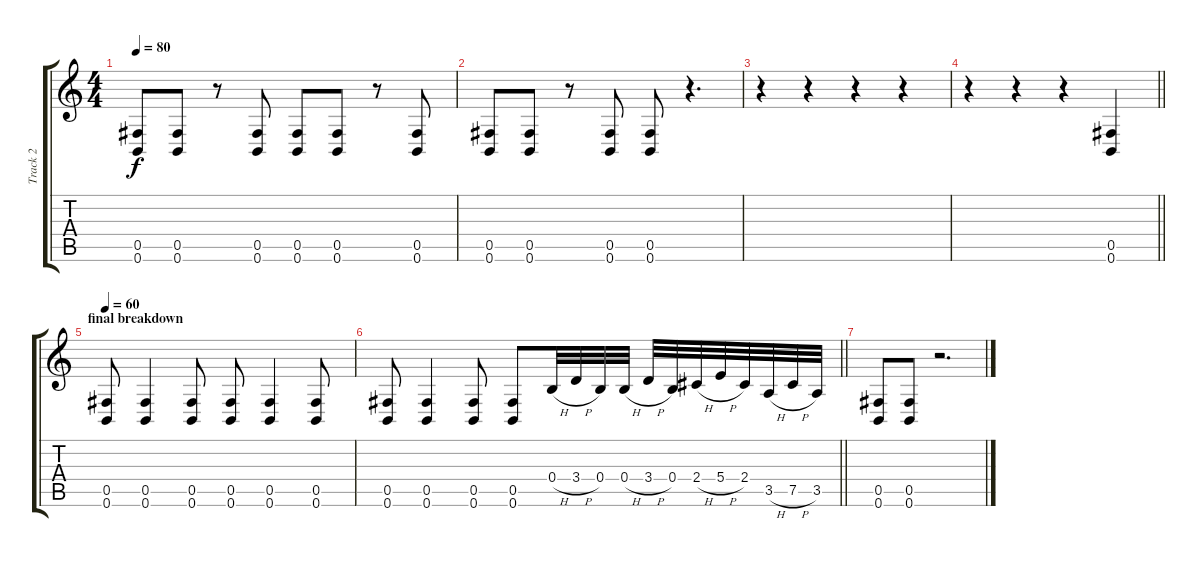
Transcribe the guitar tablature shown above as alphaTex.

\track ("Track 2" "Track 2") {instrument distortionguitar}
\staff {score tabs}
\tuning (Db4 Ab3 E3 B2 Gb2 B1) {hide}
\ts (4 4)
\tempo 80
\clef g2
\ks c
(0.5 0.6).8{dy f} (0.5 0.6).8 r.8 (0.5 0.6).8 (0.5 0.6).8 (0.5 0.6).8 r.8 (0.5 0.6).8 |
(0.5 0.6).8 (0.5 0.6).8 r.8 (0.5 0.6).8 (0.5 0.6).8 r.4{d} |
r.4 r.4 r.4 r.4 |
\barLineRight lightlight
r.4 r.4 r.4 (0.5 0.6).4 |
\section ("" "final breakdown")
\tempo 60
(0.5 0.6).8 (0.5 0.6).4 (0.5 0.6).8 (0.5 0.6).8 (0.5 0.6).4 (0.5 0.6).8 |
\barLineRight lightlight
(0.5 0.6).8 (0.5 0.6).4 (0.5 0.6).8 (0.5 0.6).8 0.4{h}.32 3.4{h}.32 0.4.32 0.4{h}.32 3.4{h}.32 0.4.32 2.4{h}.32 5.4{h}.32 2.4.32 3.5{h}.32 7.5{h}.32 3.5.32 |
\section ("" "")
(0.5 0.6).8 (0.5 0.6).8 r.2{d}
